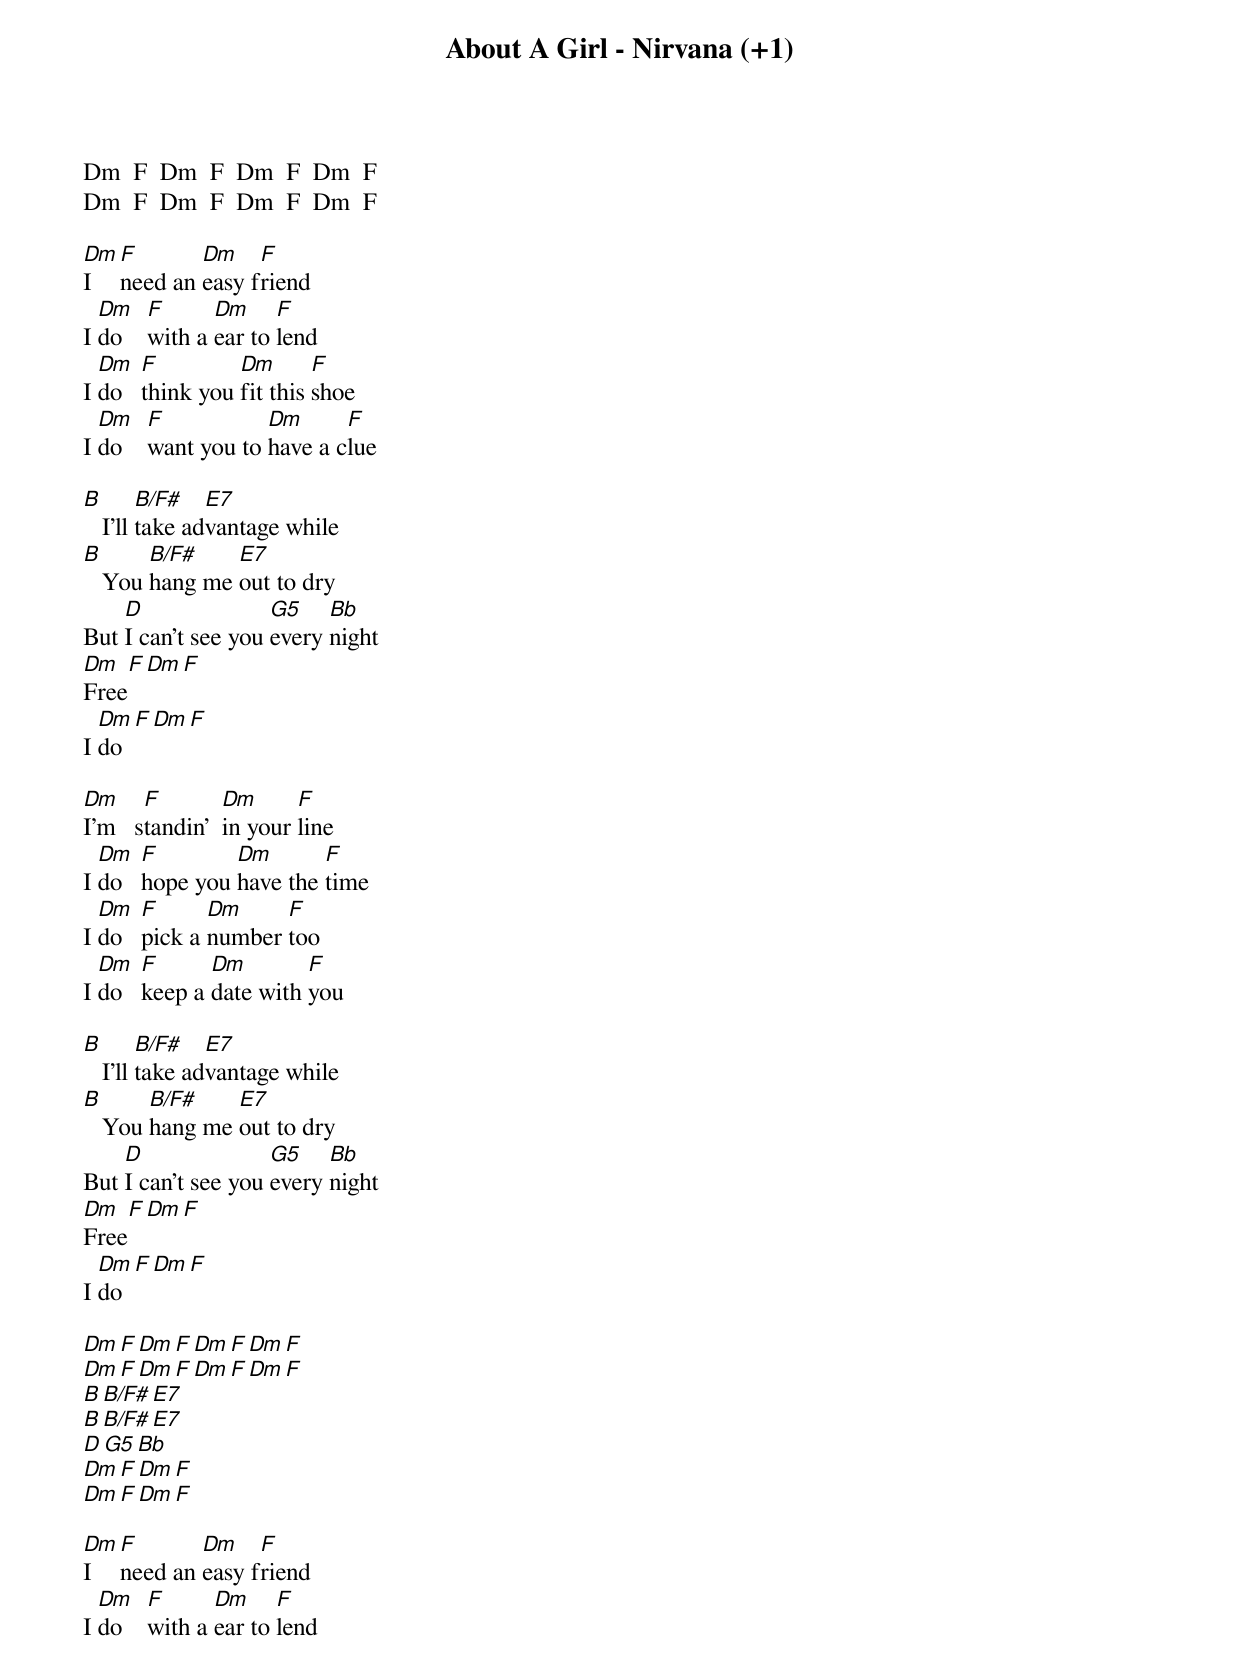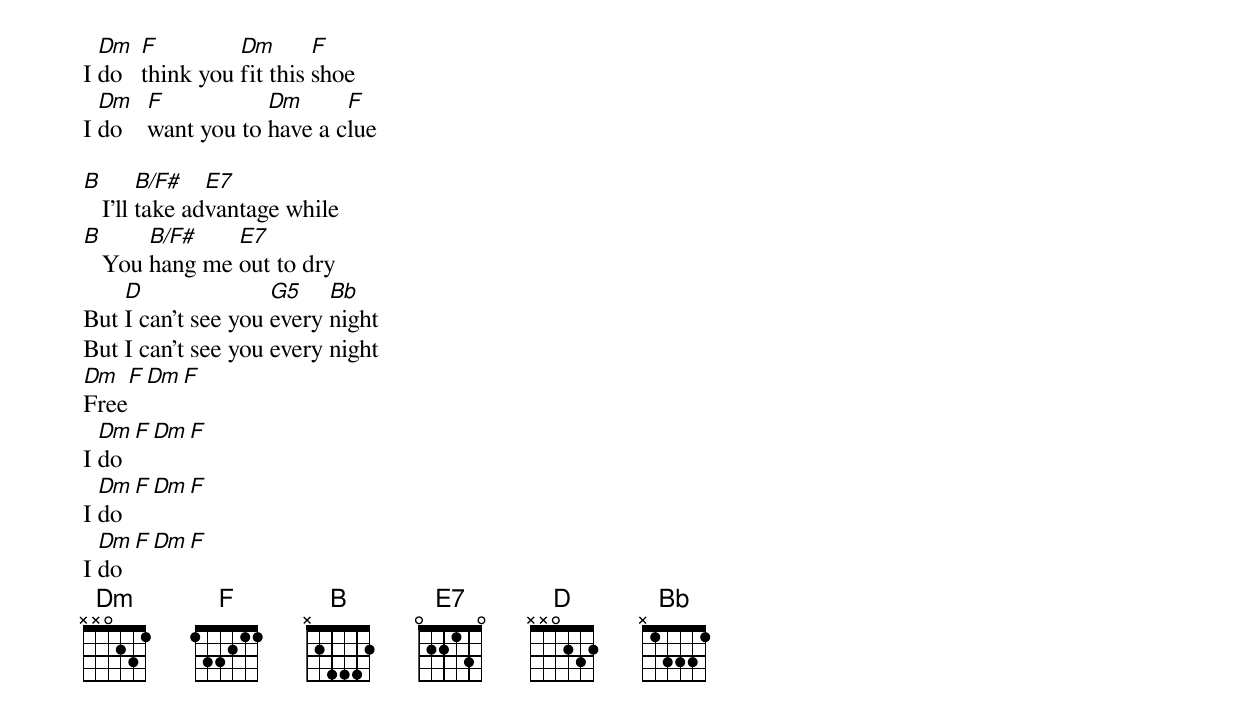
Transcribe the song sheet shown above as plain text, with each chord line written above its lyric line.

About A Girl - Nirvana (+1)

{Guitar and bass}
Dm  F  Dm  F  Dm  F  Dm  F
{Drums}
Dm  F  Dm  F  Dm  F  Dm  F

Dm   F       Dm    F
I    need an easy friend
  Dm    F      Dm     F
I do    with a ear to lend
  Dm   F         Dm       F
I do   think you fit this shoe
  Dm    F           Dm      F
I do    want you to have a clue

B       B/F#   E7
   I'll take advantage while
B      B/F#    E7
   You hang me out to dry
    D               G5    Bb
But I can't see you every night
Dm  F  Dm  F
Free
  Dm  F  Dm  F
I do

Dm     F        Dm      F
I'm   standin'  in your line
  Dm   F        Dm       F
I do   hope you have the time
  Dm   F      Dm     F
I do   pick a number too
  Dm   F      Dm        F
I do   keep a date with you

B       B/F#   E7
   I'll take advantage while
B      B/F#    E7
   You hang me out to dry
    D               G5    Bb
But I can't see you every night
Dm  F  Dm  F
Free
  Dm  F  Dm  F
I do

Dm  F  Dm  F  Dm  F  Dm  F
Dm  F  Dm  F  Dm  F  Dm  F
B       B/F#   E7
B      B/F#    E7
D               G5    Bb
Dm  F  Dm  F
Dm  F  Dm  F

Dm   F       Dm    F
I    need an easy friend
  Dm    F      Dm     F
I do    with a ear to lend
  Dm   F         Dm       F
I do   think you fit this shoe
  Dm    F           Dm      F
I do    want you to have a clue

B       B/F#   E7
   I'll take advantage while
B      B/F#    E7
   You hang me out to dry
    D               G5    Bb
But I can't see you every night
    D               G5    Bb!   [Bb! X15]
But I can't see you every night
Dm  F  Dm  F
Free
  Dm  F  Dm  F
I do
  Dm  F  Dm  F
I do
  Dm  F  Dm  F
I do
